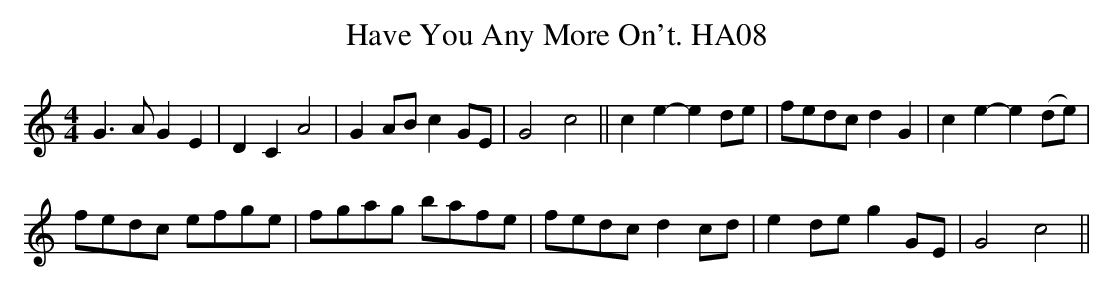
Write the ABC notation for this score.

X:1
T:Have You Any More On't. HA08
M:4/4
L:1/8
K:C major
G3AG2E2|D2C2A4|G2ABc2GE|G4c4||c2e2-e2de|fedcd2G2|
c2e2-e2(de)|!fedc efge|fgag bafe|fedcd2cd|e2deg2GE|G4c4||
